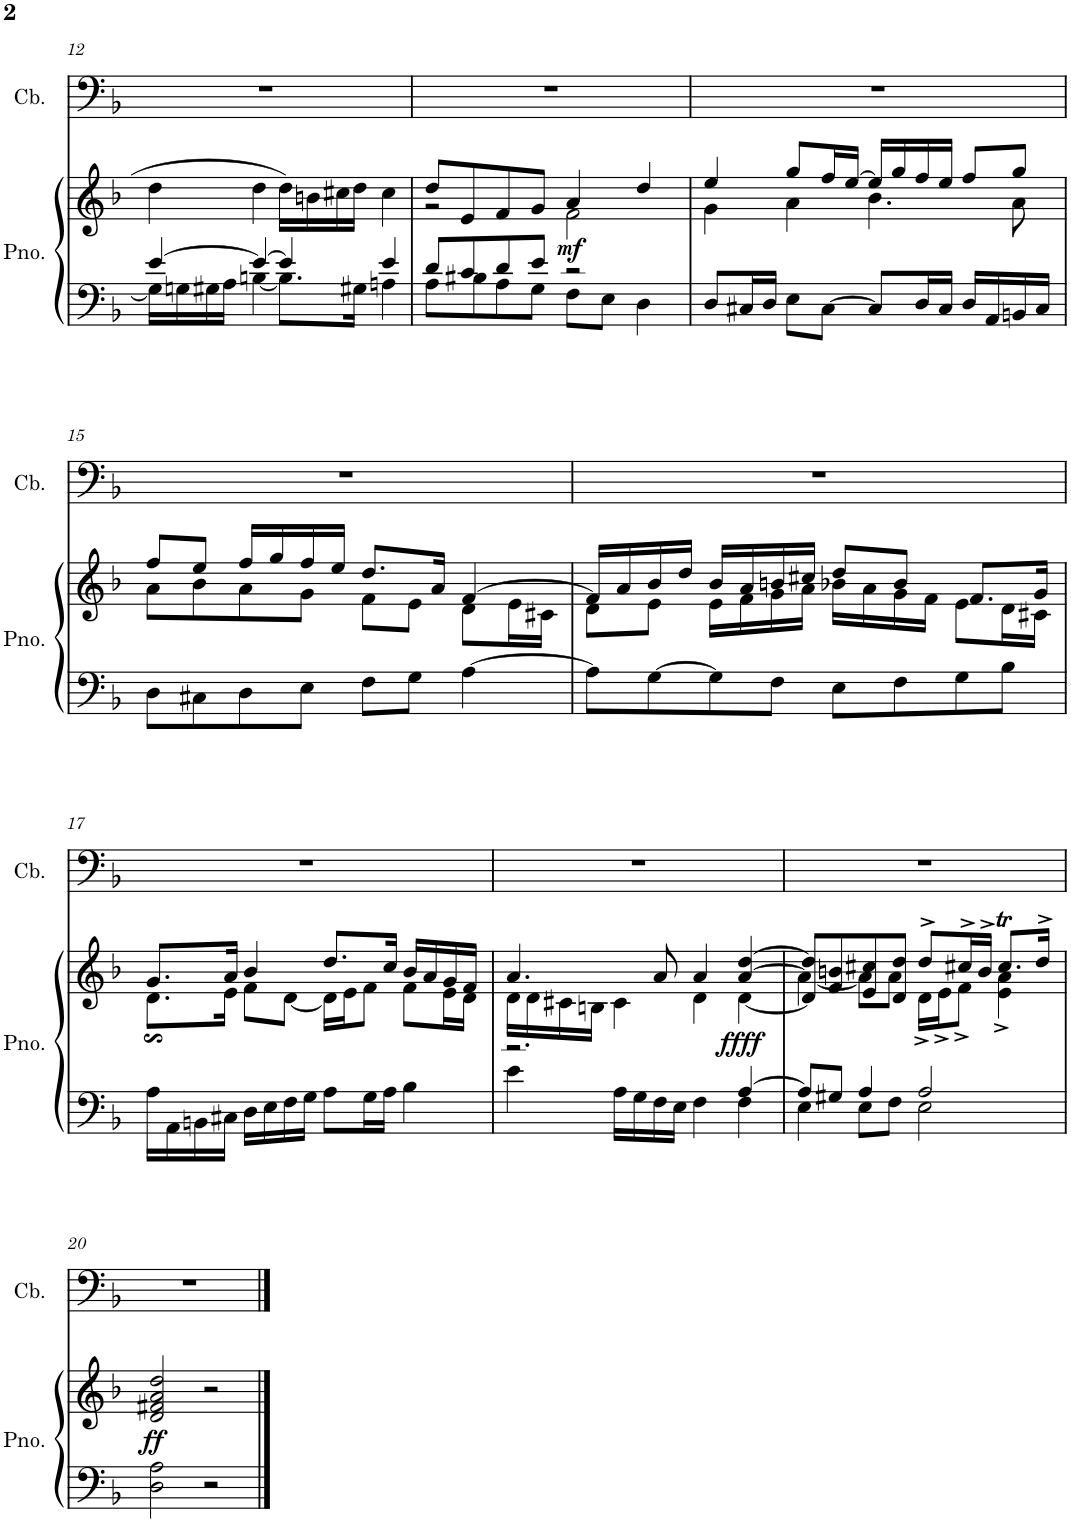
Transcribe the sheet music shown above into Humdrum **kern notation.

**kern	**kern	**dynam	**kern
*part2	*part2	*part2	*part1
*staff3	*staff2	*staff2/3	*staff1
*I"Piano	*	*	*I"Contrabass
*I'Pno.	*	*	*I'Cb.
!!LO:PB:g=z
*clefF4	*clefG2	*	*clefF4
*	*	*	*Trd7c12
*k[b-]	*k[b-]	*	*k[b-]
*M4/4	*M4/4	*	*M4/4
=12	=12	=12	=12
*^	*	*	*
[4e/	16G#\LL]	4dd\	.	1r
.	16Gn\	.	.	.
.	16G#X\	.	.	.
.	16A\JJ	.	.	.
4e/_	[4Bn\	4dd\	.	.
4e/]	8.B\L]	16dd\LL	.	.
.	.	16bn\	.	.
.	.	16cc#X\	.	.
.	16G#X\Jk	16dd\JJ	.	.
4e/	4An\	4cc#\	.	.
=13	=13	=13	=13	=13
*	*	*^	*	*
8d/L	8A\L	8dd/L	2r	.	1r
8c/	8B#X\	8e/	.	.	.
8d/	8A\	8f/	.	.	.
8e/J	8G\J	8g/J	.	.	.
!	!	!	!	!LO:DY:b	!
2r	8F\L	4a/	2f\	mf	.
.	8E\J	.	.	.	.
.	4D\	4dd/	.	.	.
*v	*v	*	*	*	*
=14	=14	=14	=14	=14
8D/L	4ee/	4g\	.	1r
16C#X/L	.	.	.	.
16D/JJ	.	.	.	.
8E\L	8gg/L	4a\	.	.
[8C#\J	16ff/L	.	.	.
.	[16ee/JJ	.	.	.
8C#/L]	16ee/LL]	4.b-\	.	.
.	16gg/	.	.	.
16D/L	16ff/	.	.	.
16C#/JJ	16ee/JJ	.	.	.
16D/LL	8ff/L	.	.	.
16AA/	.	.	.	.
16BBn/	8gg/J	8a\	.	.
16C#/JJ	.	.	.	.
!!LO:LB:g=z
=15	=15	=15	=15	=15
8D\L	8ff/L	8a\L	.	1r
8C#X\	8ee/J	8b-\	.	.
8D\	16ff/LL	8a\	.	.
.	16gg/	.	.	.
8E\J	16ff/	8g\J	.	.
.	16ee/JJ	.	.	.
8F\L	8.dd/L	8f\L	.	.
8G\J	.	8e\J	.	.
.	16a/Jk	.	.	.
[4A\	[4f/	8d\L	.	.
.	.	16e\L	.	.
.	.	16c#X\JJ	.	.
=16	=16	=16	=16	=16
8A\L]	16f/LL]	8d\L	.	1r
.	16a/	.	.	.
[8G\	16b-/	8e\J	.	.
.	16dd/JJ	.	.	.
8G\]	16b-/LL	16e\LL	.	.
.	16a/	16f\	.	.
8F\J	16bn/	16g\	.	.
.	16cc#X/JJ	16a\JJ	.	.
8E\L	8dd/L	16b-X\LL	.	.
.	.	16a\	.	.
8F\	8b-/J	16g\	.	.
.	.	16f\JJ	.	.
8G\	8.f/L	8e\L	.	.
8B-\J	.	16d\L	.	.
.	16g/Jk	16c#X\JJ	.	.
!!LO:LB:g=z
=17	=17	=17	=17	=17
16A\LL	8.g/L	8.ds$SS\L	.	1r
16AA\	.	.	.	.
16BBn\	.	.	.	.
16C#X\JJ	16a/Jk	16e\Jk	.	.
16D\LL	4b-/	8f\L	.	.
16E\	.	.	.	.
16F\	.	[8d\J	.	.
16G\JJ	.	.	.	.
8A\L	8.dd/L	16d\LL]	.	.
.	.	16e\J	.	.
16G\L	.	8f\J	.	.
16A\JJ	16cc/Jk	.	.	.
4B-\	16b-/LL	8f\L	.	.
.	16a/	.	.	.
.	16g/	16e\L	.	.
.	16f/JJ	16d\JJ	.	.
=18	=18	=18	=18	=18
*^	*	*	*	*
2.r	4e\	4.a/	16d\LL	.	1r
.	.	.	16d\	.	.
.	.	.	16c#X\	.	.
.	.	.	16Bn\JJ	.	.
.	16A\LL	.	4c#\	.	.
.	16G\	.	.	.	.
.	16F\	8a/	.	.	.
.	16E\JJ	.	.	.	.
.	4F\	4a/	4d\	.	.
!	!	!	!	!LO:DY:b	!
[4A/	4F\	[4a/ [4dd/	[4d\	ffff	.
=19	=19	=19	=19	=19	=19
8A/L]	4E\	8d/] 8dd/]L	4a\_	.	1r
8G#X/J	.	8f/ 8bn/	.	.	.
4A/	8E\L	8e/ 8cc#X/	8a\L]	.	.
.	8F\J	8d/ 8dd/J	8a\J	.	.
2A/	2E\	8dd^/L	16d^\LL	.	.
.	.	.	16e^\J	.	.
.	.	16cc#X^/L	8f^\J	.	.
.	.	16b^/JJ	.	.	.
.	.	8.cc#t/L	4e\^ 4a\^	.	.
.	.	16dd^/Jk	.	.	.
*v	*v	*	*	*	*
*	*v	*v	*	*
!!LO:LB:g=z
=20	=20	=20	=20
!	!	!LO:DY:b	!
2D\ 2A\	2d/ 2f#X/ 2a/ 2dd/	ff	1r
2r	2r	.	.
==	==	==	==
*-	*-	*-	*-
